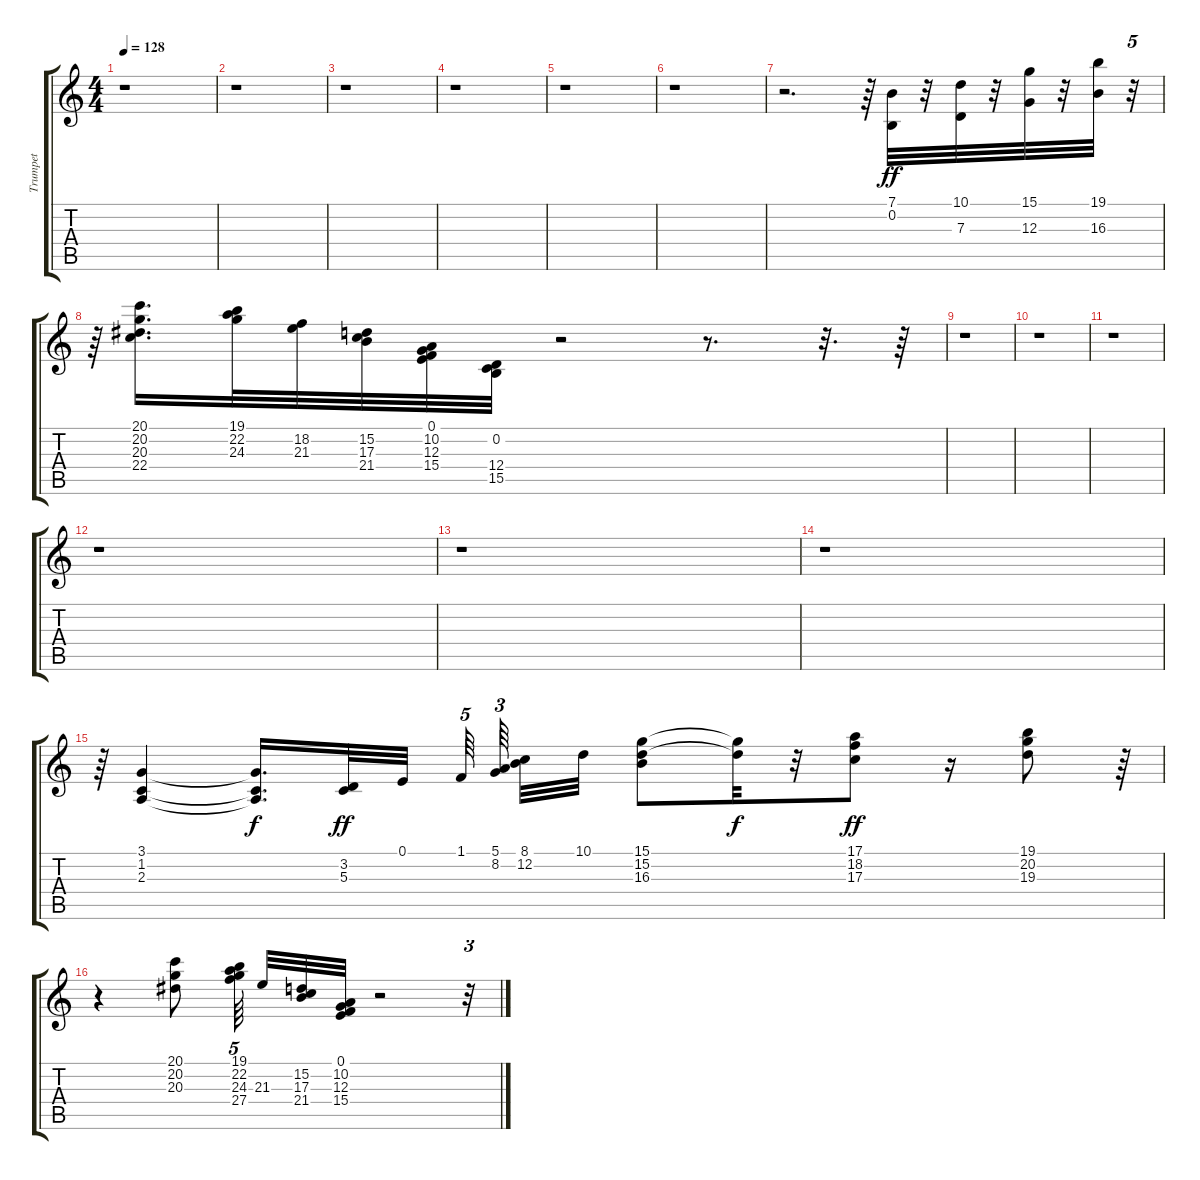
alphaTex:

\track ("Trumpet" "Trumpet") {instrument brasssection}
\staff {score tabs}
\tuning (E4 B3 G3 D3 A2 E2) {hide}
\ts (4 4)
\tempo 128
\clef g2
\ks c
r.1{dy ff} |
r.1 |
r.1 |
r.1 |
r.1 |
r.1 |
r.2{d} r.64 (7.1 0.2).32{balance 8} r.32 (10.1 7.3).32 r.32 (15.1 12.3).32 r.32 (19.1 16.3).32 r.32{tu (5 4)} |
r.64 (20.1 20.2 20.3 22.4).16{d} (19.1 22.2 24.3).32 (18.2 21.3).32 (15.2 17.3 21.4).32 (0.1 10.2 12.3 15.4).32 (0.2 12.4 15.5).32 r.2 r.8{d} r.32{d} r.64 |
r.1 |
r.1 |
r.1 |
r.1 |
r.1 |
r.1 |
r.64 (3.1 1.2 2.3).4 (3.1{t} 1.2{t} 2.3{t}).16{d dy f} (3.2 5.3).32{dy ff} 0.1.32{beam splitsecondary} 1.1.64{tu (5 4)} (5.1 8.2).64{tu (3 2) beam splitsecondary} (8.1 12.2).32 10.1.32 (15.1 15.2 16.3).8 (15.1{t} 15.2{t}).32{dy f} r.32 (17.1 18.2 17.3).8{dy ff} r.16 (19.1 20.2 19.3).8 r.64 |
r.4 (20.1 20.2 20.3).8 (19.1 22.2 24.3 27.4).64{tu (5 4) beam splitsecondary} 21.3.32 (15.2 17.3 21.4).32 (0.1 10.2 12.3 15.4).32 r.2 r.32{tu (3 2)}
